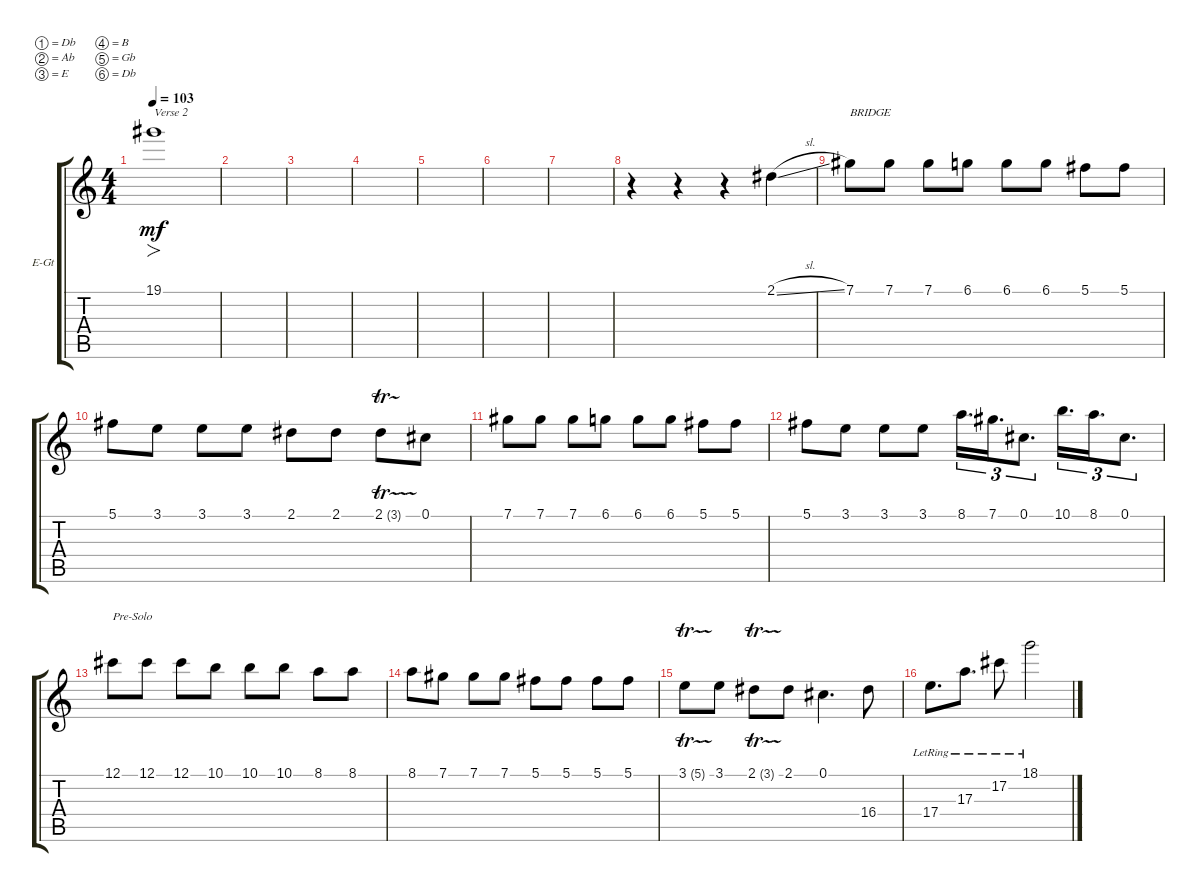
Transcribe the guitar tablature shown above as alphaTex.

\bracketExtendMode groupsimilarinstruments
\firstSystemTrackNameOrientation horizontal
\otherSystemsTrackNameOrientation horizontal
\track ("Guitar 1" "E-Gt") {instrument distortionguitar}
\staff {score tabs}
\tuning (Db4 Ab3 E3 B2 Gb2 Db2)
\ts (4 4)
\tempo 103
\clef g2
\ks c
19.1.1{fo txt "Verse 2" dy mf} |
|
|
|
|
|
|
r.4 r.4 r.4 2.1{sl}.4 |
7.1.8{txt "BRIDGE"} 7.1.8 7.1.8 6.1.8 6.1.8 6.1.8 5.1.8 5.1.8 |
5.1.8 3.1.8 3.1.8 3.1.8 2.1.8 2.1.8 2.1{tr (3 16)}.8 0.1.8 |
7.1.8 7.1.8 7.1.8 6.1.8 6.1.8 6.1.8 5.1.8 5.1.8 |
5.1.8 3.1.8 3.1.8 3.1.8 8.1.16{d tu (3 2)} 7.1.16{d tu (3 2)} 0.1.8{d tu (3 2)} 10.1.16{d tu (3 2)} 8.1.16{d tu (3 2)} 0.1.8{d tu (3 2)} |
12.1.8{txt "Pre-Solo"} 12.1.8 12.1.8 10.1.8 10.1.8 10.1.8 8.1.8 8.1.8 |
8.1.8 7.1.8 7.1.8 7.1.8 5.1.8 5.1.8 5.1.8 5.1.8 |
3.1{tr (5 16)}.8 3.1.8 2.1{tr (3 16)}.8 2.1.8 0.1.4{d} 16.4.8 |
17.4{lr}.8{d} 17.3{lr}.8{d} 17.2{lr}.8 18.1{lr}.2
